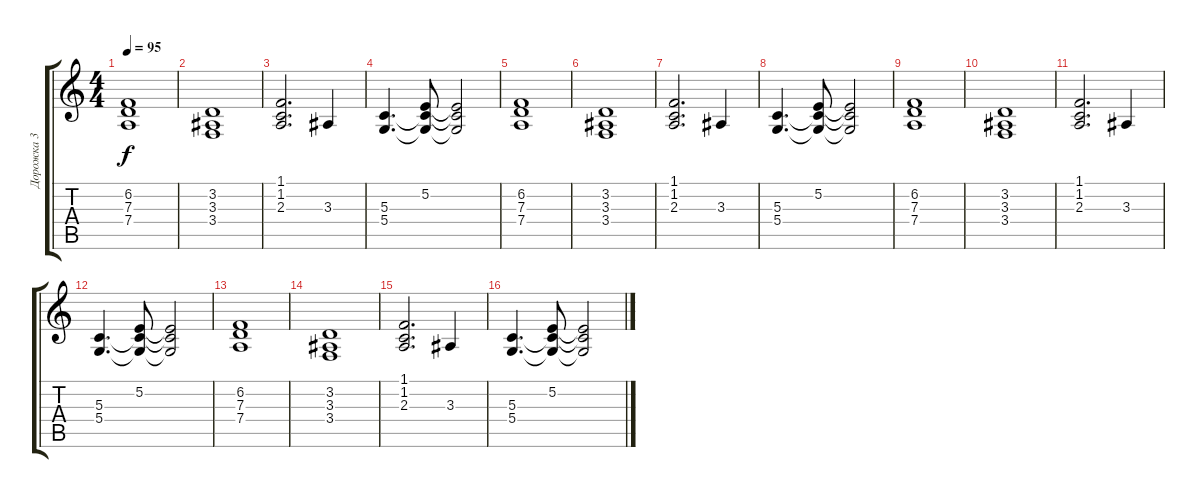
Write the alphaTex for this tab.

\track ("Дорожка 3" "Дорожка 3") {instrument synthstrings2}
\staff {score tabs}
\tuning (E4 B3 G3 D3 A2 E2) {hide}
\ts (4 4)
\tempo 95
\clef g2
\ks c
(6.2 7.3 7.4).1{dy f volume 8} |
(3.2 3.3 3.4).1 |
(1.1 1.2 2.3).2{d} 3.3.4 |
(5.3 5.4).4{d} (5.2 5.3{t} 5.4{t}).8 (5.2{t} 5.3{t} 5.4{t}).2 |
(6.2 7.3 7.4).1 |
(3.2 3.3 3.4).1 |
(1.1 1.2 2.3).2{d} 3.3.4 |
(5.3 5.4).4{d} (5.2 5.3{t} 5.4{t}).8 (5.2{t} 5.3{t} 5.4{t}).2 |
(6.2 7.3 7.4).1 |
(3.2 3.3 3.4).1 |
(1.1 1.2 2.3).2{d} 3.3.4 |
(5.3 5.4).4{d} (5.2 5.3{t} 5.4{t}).8 (5.2{t} 5.3{t} 5.4{t}).2 |
(6.2 7.3 7.4).1 |
(3.2 3.3 3.4).1 |
(1.1 1.2 2.3).2{d} 3.3.4 |
(5.3 5.4).4{d} (5.2 5.3{t} 5.4{t}).8 (5.2{t} 5.3{t} 5.4{t}).2
